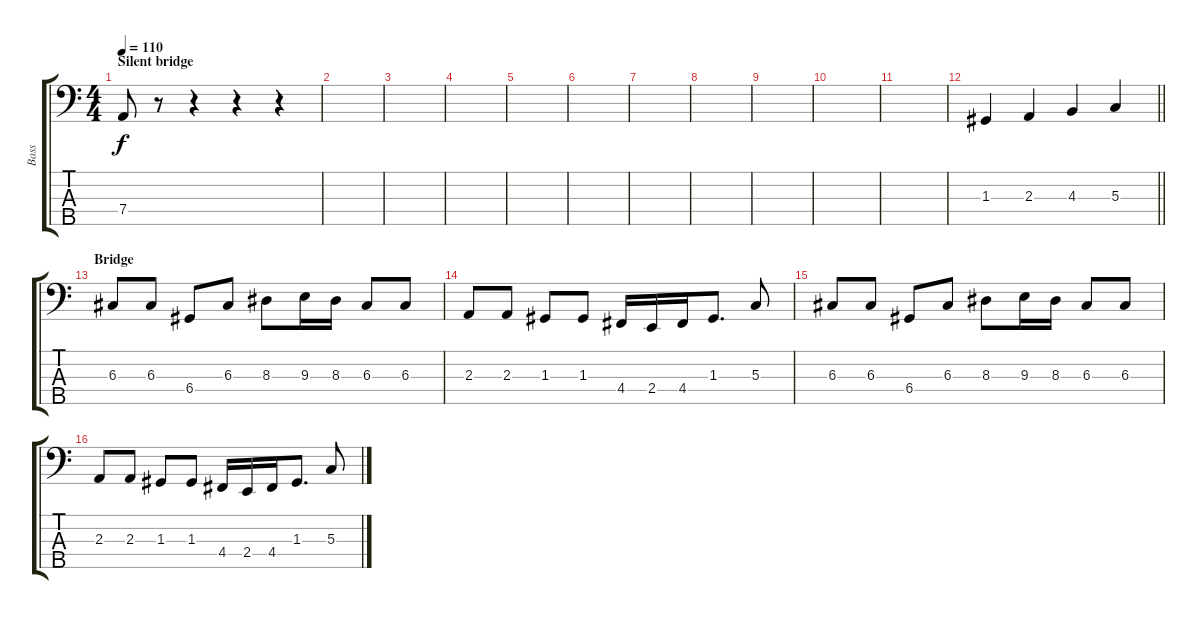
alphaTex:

\track ("Bass" "Bass") {instrument electricbasspick}
\staff {score tabs}
\tuning (F2 C2 G1 D1 A0) {hide}
\ts (4 4)
\section ("" "Silent bridge")
\tempo 110
\clef f4
\ks c
7.4.8{dy f} r.8 r.4 r.4 r.4 |
|
|
|
|
|
|
|
|
|
|
\barLineRight lightlight
1.3.4 2.3.4 4.3.4 5.3.4 |
\section ("" "Bridge")
6.3.8 6.3.8 6.4.8 6.3.8 8.3.8 9.3.16 8.3.16 6.3.8 6.3.8 |
2.3.8 2.3.8 1.3.8 1.3.8 4.4.16 2.4.16 4.4.16 1.3.8{d} 5.3.8 |
6.3.8 6.3.8 6.4.8 6.3.8 8.3.8 9.3.16 8.3.16 6.3.8 6.3.8 |
2.3.8 2.3.8 1.3.8 1.3.8 4.4.16 2.4.16 4.4.16 1.3.8{d} 5.3.8
